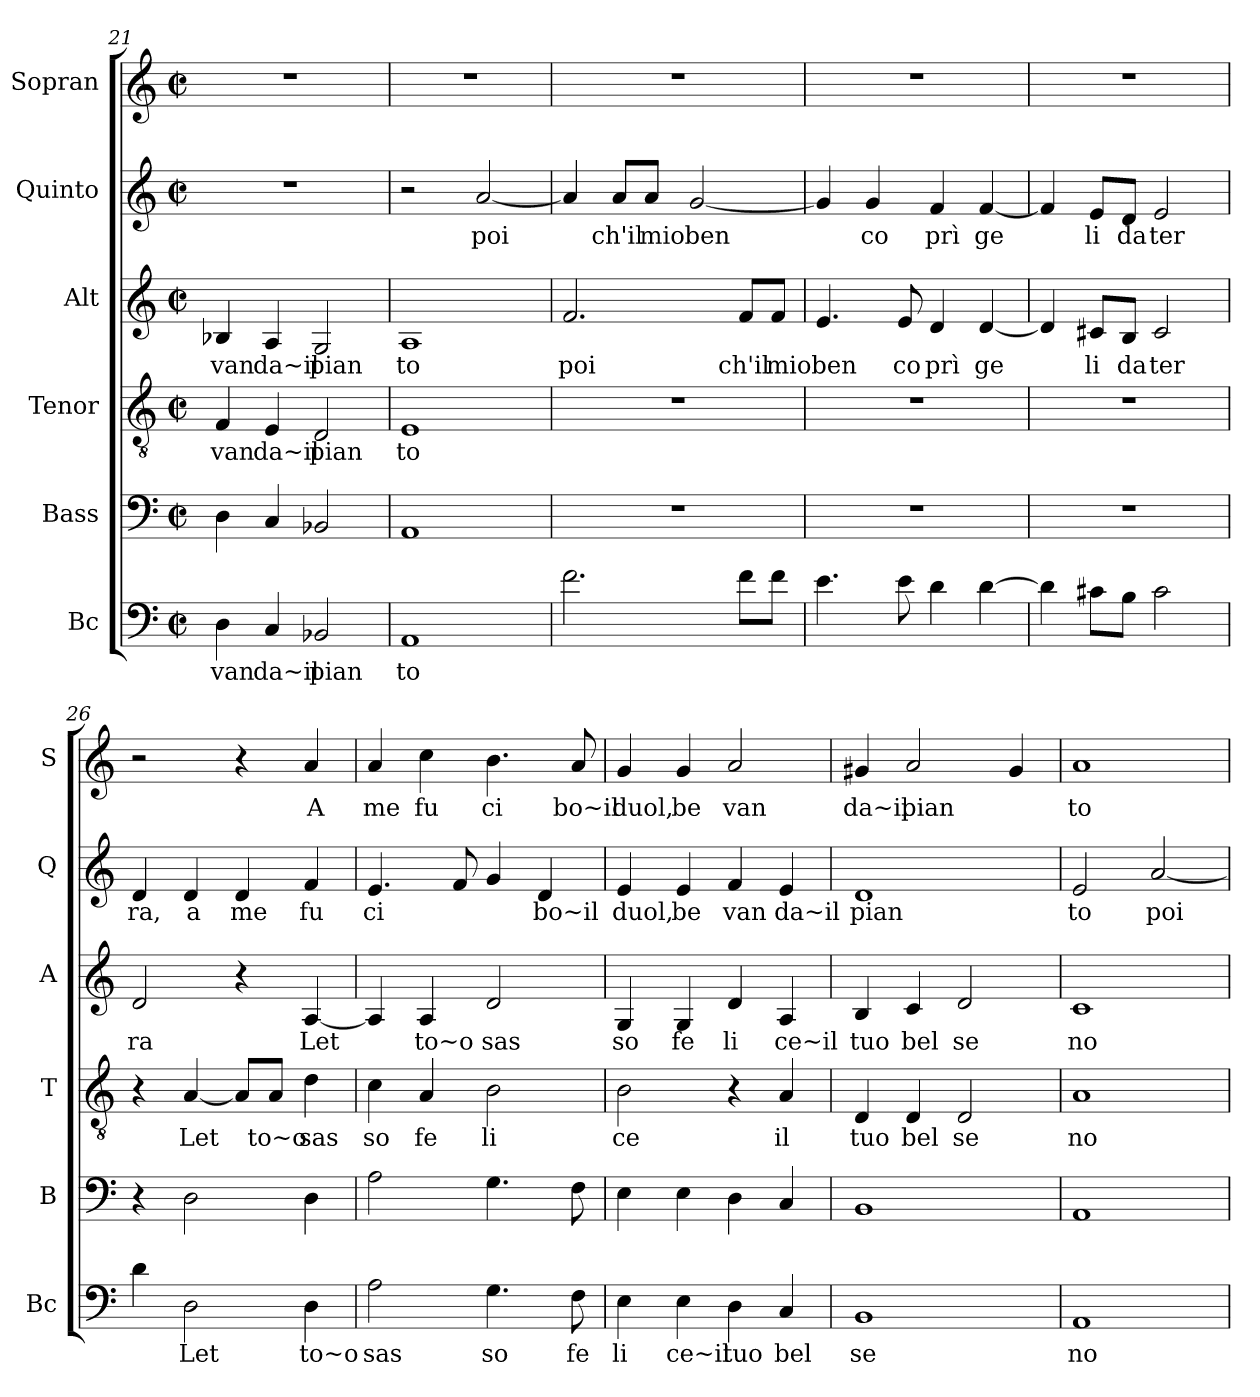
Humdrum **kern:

**kern	**text	**kern	**kern	**text	**kern	**text	**kern	**text	**kern	**text
*part6	*part6	*part5	*part4	*part4	*part3	*part3	*part2	*part2	*part1	*part1
*staff6	*staff6	*staff5	*staff4	*staff4	*staff3	*staff3	*staff2	*staff2	*staff1	*staff1
*I"Bc	*	*I"Bass	*I"Tenor	*	*I"Alt	*	*I"Quinto	*	*I"Sopran	*
*I'Bc	*	*I'B	*I'T	*	*I'A	*	*I'Q	*	*I'S	*
*clefF4	*	*clefF4	*clefGv2	*	*clefG2	*	*clefG2	*	*clefG2	*
*k[]	*	*k[]	*k[]	*	*k[]	*	*k[]	*	*k[]	*
*M2/2	*	*M2/2	*M2/2	*	*M2/2	*	*M2/2	*	*M2/2	*
*met(c|)	*	*met(c|)	*met(c|)	*	*met(c|)	*	*met(c|)	*	*met(c|)	*
=21	=21	=21	=21	=21	=21	=21	=21	=21	=21	=21
!	!LO:LY:b	!	!	!LO:LY:b	!	!LO:LY:b	!	!	!	!
4D\	van	4D\	4F/	van	4B-X/	van	1r	.	1r	.
!	!LO:LY:b	!	!	!LO:LY:b	!	!LO:LY:b	!	!	!	!
4C/	da~il	4C/	4E/	da~il	4A/	da~il	.	.	.	.
!	!LO:LY:b	!	!	!LO:LY:b	!	!LO:LY:b	!	!	!	!
2BB-X/	pian	2BB-X/	2D/	pian	2G/	pian	.	.	.	.
=22	=22	=22	=22	=22	=22	=22	=22	=22	=22	=22
!	!LO:LY:b	!	!	!LO:LY:b	!	!LO:LY:b	!	!	!	!
1AA	to	1AA	1E	to	1A	to	2r	.	1r	.
!	!	!	!	!	!	!	!	!LO:LY:b	!	!
.	.	.	.	.	.	.	[2a/	poi	.	.
!!LO:LB:g=z
=23	=23	=23	=23	=23	=23	=23	=23	=23	=23	=23
!	!	!	!	!	!	!LO:LY:b	!	!	!	!
2.f\	.	1r	1r	.	2.f/	poi	4a/]	.	1r	.
!	!	!	!	!	!	!	!	!LO:LY:b	!	!
.	.	.	.	.	.	.	8a/L	ch'il	.	.
!	!	!	!	!	!	!	!	!LO:LY:b	!	!
.	.	.	.	.	.	.	8a/J	mio	.	.
!	!	!	!	!	!	!	!	!LO:LY:b	!	!
.	.	.	.	.	.	.	[2g/	ben	.	.
!	!	!	!	!	!	!LO:LY:b	!	!	!	!
8f\L	.	.	.	.	8f/L	ch'il	.	.	.	.
!	!	!	!	!	!	!LO:LY:b	!	!	!	!
8f\J	.	.	.	.	8f/J	mio	.	.	.	.
=24	=24	=24	=24	=24	=24	=24	=24	=24	=24	=24
!	!	!	!	!	!	!LO:LY:b	!	!	!	!
4.e\	.	1r	1r	.	4.e/	ben	4g/]	.	1r	.
!	!	!	!	!	!	!	!	!LO:LY:b	!	!
.	.	.	.	.	.	.	4g/	co	.	.
!	!	!	!	!	!	!LO:LY:b	!	!	!	!
8e\	.	.	.	.	8e/	co	.	.	.	.
!	!	!	!	!	!	!LO:LY:b	!	!LO:LY:b	!	!
4d\	.	.	.	.	4d/	prì	4f/	prì	.	.
!	!	!	!	!	!	!LO:LY:b	!	!LO:LY:b	!	!
[4d\	.	.	.	.	[4d/	ge	[4f/	ge	.	.
=25	=25	=25	=25	=25	=25	=25	=25	=25	=25	=25
4d\]	.	1r	1r	.	4d/]	.	4f/]	.	1r	.
!	!	!	!	!	!	!LO:LY:b	!	!LO:LY:b	!	!
8c#X\L	.	.	.	.	8c#X/L	li	8e/L	li	.	.
!	!	!	!	!	!	!LO:LY:b	!	!LO:LY:b	!	!
8B\J	.	.	.	.	8B/J	da	8d/J	da	.	.
!	!	!	!	!	!	!LO:LY:b	!	!LO:LY:b	!	!
2c#\	.	.	.	.	2c#/	ter	2e/	ter	.	.
=26	=26	=26	=26	=26	=26	=26	=26	=26	=26	=26
!	!	!	!	!	!	!LO:LY:b	!	!LO:LY:b	!	!
4d\	.	4r	4r	.	2d/	ra	4d/	ra,	2r	.
!	!LO:LY:b	!	!	!LO:LY:b	!	!	!	!LO:LY:b	!	!
2D\	Let	2D\	[4A/	Let	.	.	4d/	a	.	.
!	!	!	!	!	!	!	!	!LO:LY:b	!	!
.	.	.	8A/L]	.	4r	.	4d/	me	4r	.
!	!	!	!	!LO:LY:b	!	!	!	!	!	!
.	.	.	8A/J	to~o	.	.	.	.	.	.
!	!LO:LY:b	!	!	!LO:LY:b	!	!LO:LY:b	!	!LO:LY:b	!	!LO:LY:b
4D\	to~o	4D\	4d\	sas	[4A/	Let	4f/	fu	4a/	A
=27	=27	=27	=27	=27	=27	=27	=27	=27	=27	=27
!	!LO:LY:b	!	!	!LO:LY:b	!	!	!	!LO:LY:b	!	!LO:LY:b
2A\	sas	2A\	4c\	so	4A/]	.	4.e/	ci	4a/	me
!	!	!	!	!LO:LY:b	!	!LO:LY:b	!	!	!	!LO:LY:b
.	.	.	4A/	fe	4A/	to~o	.	.	4cc\	fu
.	.	.	.	.	.	.	8f/	.	.	.
!	!LO:LY:b	!	!	!LO:LY:b	!	!LO:LY:b	!	!	!	!LO:LY:b
4.G\	so	4.G\	2B\	li	2d/	sas	4g/	.	4.b\	ci
!	!	!	!	!	!	!	!	!LO:LY:b	!	!
.	.	.	.	.	.	.	4d/	bo~il	.	.
!	!LO:LY:b	!	!	!	!	!	!	!	!	!LO:LY:b
8F\	fe	8F\	.	.	.	.	.	.	8a/	bo~il
!!LO:PB:g=z
=28	=28	=28	=28	=28	=28	=28	=28	=28	=28	=28
!	!LO:LY:b	!	!	!LO:LY:b	!	!LO:LY:b	!	!LO:LY:b	!	!LO:LY:b
4E\	li	4E\	2B\	ce	4G/	so	4e/	duol,	4g/	duol,
!	!LO:LY:b	!	!	!	!	!LO:LY:b	!	!LO:LY:b	!	!LO:LY:b
4E\	ce~il	4E\	.	.	4G/	fe	4e/	be	4g/	be
!	!LO:LY:b	!	!	!	!	!LO:LY:b	!	!LO:LY:b	!	!LO:LY:b
4D\	tuo	4D\	4r	.	4d/	li	4f/	van	2a/	van
!	!LO:LY:b	!	!	!LO:LY:b	!	!LO:LY:b	!	!LO:LY:b	!	!
4C/	bel	4C/	4A/	il	4A/	ce~il	4e/	da~il	.	.
=29	=29	=29	=29	=29	=29	=29	=29	=29	=29	=29
!	!LO:LY:b	!	!	!LO:LY:b	!	!LO:LY:b	!	!LO:LY:b	!	!LO:LY:b
1BB	se	1BB	4D/	tuo	4B/	tuo	1d	pian	4g#X/	da~il
!	!	!	!	!LO:LY:b	!	!LO:LY:b	!	!	!	!LO:LY:b
.	.	.	4D/	bel	4c/	bel	.	.	2a/	pian
!	!	!	!	!LO:LY:b	!	!LO:LY:b	!	!	!	!
.	.	.	2D/	se	2d/	se	.	.	.	.
.	.	.	.	.	.	.	.	.	4g#/	.
=30	=30	=30	=30	=30	=30	=30	=30	=30	=30	=30
!	!LO:LY:b	!	!	!LO:LY:b	!	!LO:LY:b	!	!LO:LY:b	!	!LO:LY:b
1AA	no	1AA	1A	no	1c	no	2e/	to	1a	to
!	!	!	!	!	!	!	!	!LO:LY:b	!	!
.	.	.	.	.	.	.	[2a/	poi	.	.
=	=	=	=	=	=	=	=	=	=	=
*-	*-	*-	*-	*-	*-	*-	*-	*-	*-	*-
